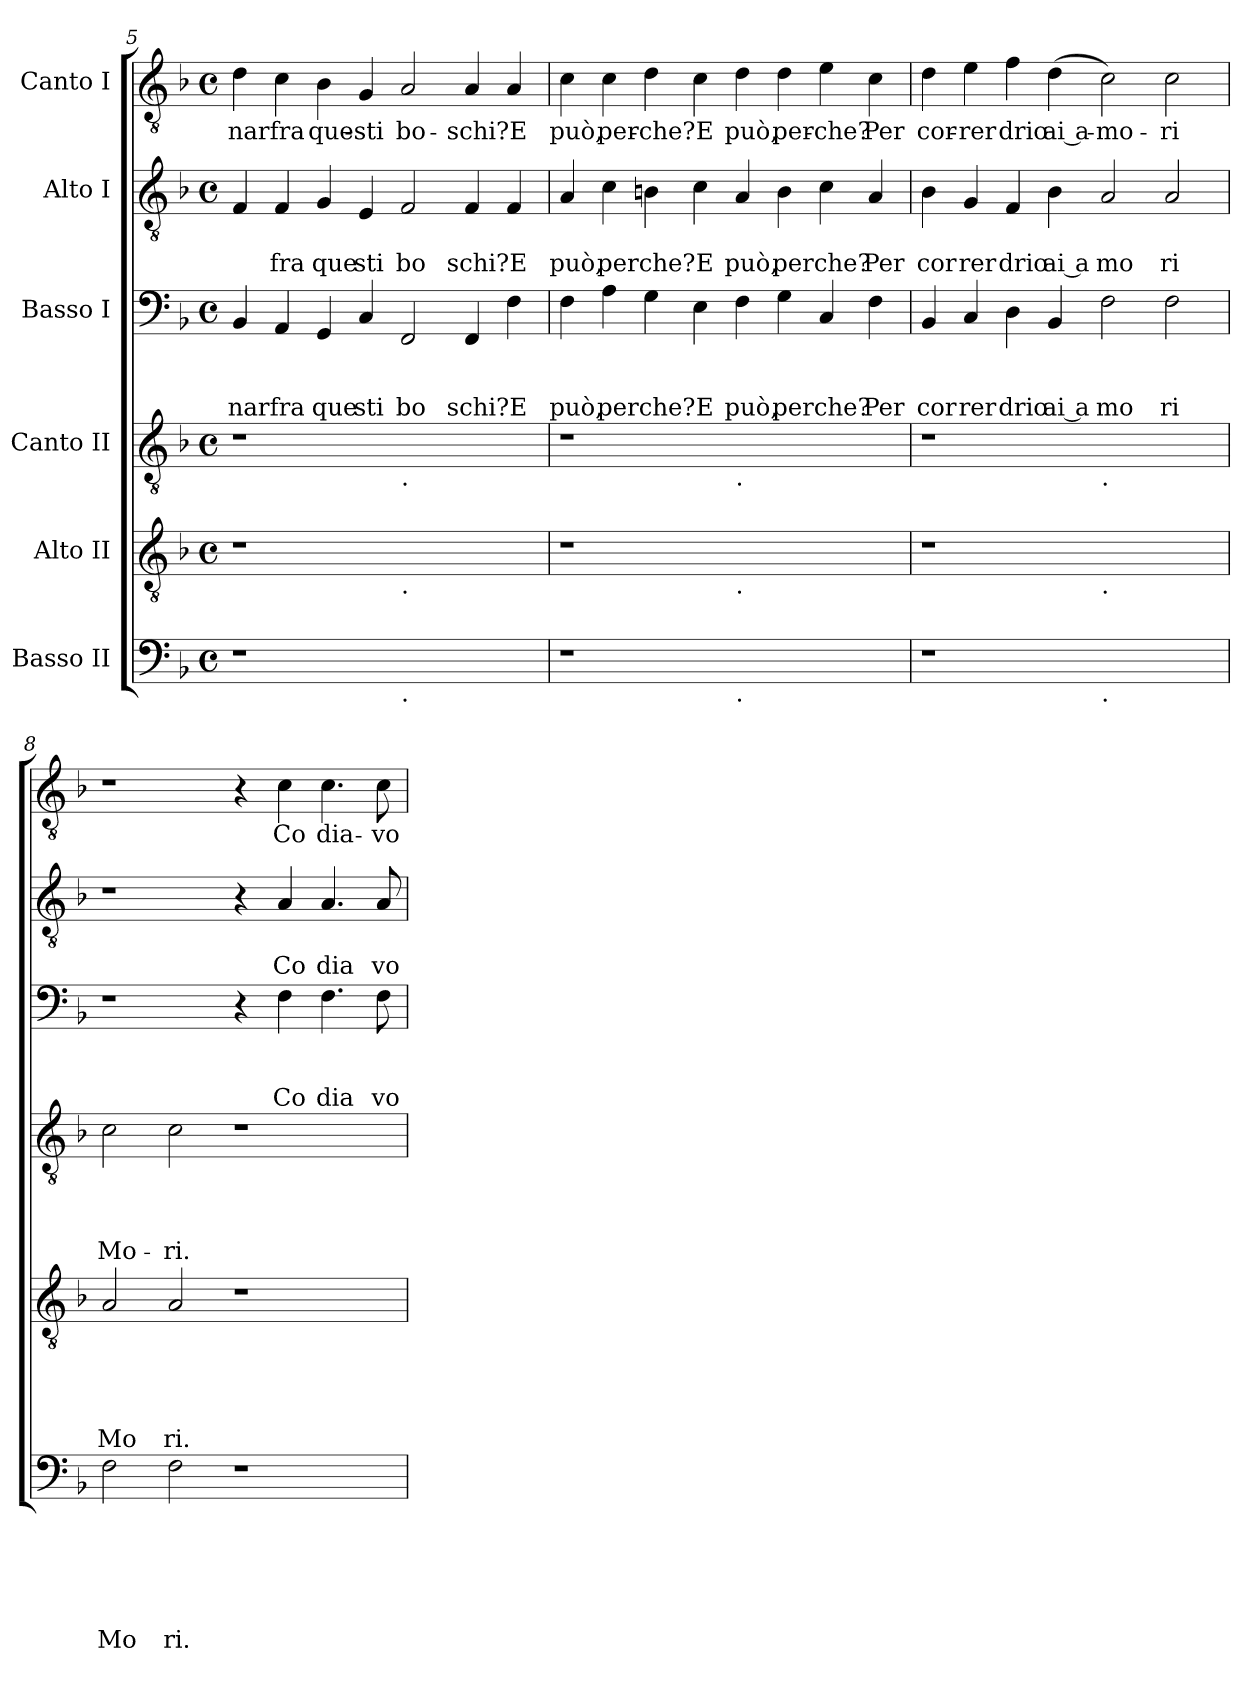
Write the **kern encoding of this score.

**kern	**text	**text	**text	**text	**text	**text	**kern	**text	**text	**text	**text	**text	**kern	**text	**text	**text	**text	**kern	**text	**text	**text	**kern	**text	**text	**kern	**text
*part6	*part6	*part6	*part6	*part6	*part6	*part6	*part5	*part5	*part5	*part5	*part5	*part5	*part4	*part4	*part4	*part4	*part4	*part3	*part3	*part3	*part3	*part2	*part2	*part2	*part1	*part1
*staff6	*staff6	*staff6	*staff6	*staff6	*staff6	*staff6	*staff5	*staff5	*staff5	*staff5	*staff5	*staff5	*staff4	*staff4	*staff4	*staff4	*staff4	*staff3	*staff3	*staff3	*staff3	*staff2	*staff2	*staff2	*staff1	*staff1
*I"Basso II	*	*	*	*	*	*	*I"Alto II	*	*	*	*	*	*I"Canto II	*	*	*	*	*I"Basso I	*	*	*	*I"Alto I	*	*	*I"Canto I	*
!!LO:LB:g=z
*clefF4	*	*	*	*	*	*	*clefGv2	*	*	*	*	*	*clefGv2	*	*	*	*	*clefF4	*	*	*	*clefGv2	*	*	*clefGv2	*
*k[b-]	*	*	*	*	*	*	*k[b-]	*	*	*	*	*	*k[b-]	*	*	*	*	*k[b-]	*	*	*	*k[b-]	*	*	*k[b-]	*
*F:	*	*	*	*	*	*	*F:	*	*	*	*	*	*F:	*	*	*	*	*F:	*	*	*	*F:	*	*	*F:	*
*M4/4	*	*	*	*	*	*	*M4/4	*	*	*	*	*	*M4/4	*	*	*	*	*M4/4	*	*	*	*M4/4	*	*	*M4/4	*
*met(c)	*	*	*	*	*	*	*met(c)	*	*	*	*	*	*met(c)	*	*	*	*	*met(c)	*	*	*	*met(c)	*	*	*met(c)	*
=5	=5	=5	=5	=5	=5	=5	=5	=5	=5	=5	=5	=5	=5	=5	=5	=5	=5	=5	=5	=5	=5	=5	=5	=5	=5	=5
!	!	!	!	!	!	!	!	!	!	!	!	!	!	!	!	!	!	!	!	!	!LO:LY:b	!	!	!	!	!LO:LY:b
1r	.	.	.	.	.	.	1r	.	.	.	.	.	1r	.	.	.	.	4BB-/	.	.	nar	4F/	.	.	4d\	-nar
!	!	!	!	!	!	!	!	!	!	!	!	!	!	!	!	!	!	!	!	!	!LO:LY:b	!	!	!LO:LY:b	!	!LO:LY:b
.	.	.	.	.	.	.	.	.	.	.	.	.	.	.	.	.	.	4AA/	.	.	fra	4F/	.	fra	4c\	fra
!	!	!	!	!	!	!	!	!	!	!	!	!	!	!	!	!	!	!	!	!	!LO:LY:b	!	!	!LO:LY:b	!	!LO:LY:b
.	.	.	.	.	.	.	.	.	.	.	.	.	.	.	.	.	.	4GG/	.	.	que	4G/	.	que	4B-\	que-
!	!	!	!	!	!	!	!	!	!	!	!	!	!	!	!	!	!	!	!	!	!LO:LY:b	!	!	!LO:LY:b	!	!LO:LY:b
.	.	.	.	.	.	.	.	.	.	.	.	.	.	.	.	.	.	4C/	.	.	sti	4E/	.	sti	4G/	-sti
!	!	!	!	!	!	!	!	!	!	!	!	!	!LO:TX:b:t=.	!	!	!	!	!	!	!	!	!	!	!	!	!
!	!	!	!	!	!	!	!LO:TX:b:t=.	!	!	!	!	!	!	!	!	!	!	!	!	!	!	!	!	!	!	!
!LO:TX:b:t=.	!	!	!	!	!	!	!	!	!	!	!	!	!	!	!	!	!	!	!	!	!	!	!	!	!	!
!	!	!	!	!	!	!	!	!	!	!	!	!	!	!	!	!	!	!	!	!	!LO:LY:b	!	!	!LO:LY:b	!	!LO:LY:b
1ryy	.	.	.	.	.	.	1ryy	.	.	.	.	.	1ryy	.	.	.	.	2FF/	.	.	bo	2F/	.	bo	2A/	bo-
!	!	!	!	!	!	!	!	!	!	!	!	!	!	!	!	!	!	!	!	!	!LO:LY:b	!	!	!LO:LY:b	!	!LO:LY:b
.	.	.	.	.	.	.	.	.	.	.	.	.	.	.	.	.	.	4FF/	.	.	schi?	4F/	.	schi?	4A/	-schi?
!	!	!	!	!	!	!	!	!	!	!	!	!	!	!	!	!	!	!	!	!	!LO:LY:b	!	!	!LO:LY:b	!	!LO:LY:b
.	.	.	.	.	.	.	.	.	.	.	.	.	.	.	.	.	.	4F\	.	.	E	4F/	.	E	4A/	E
=6	=6	=6	=6	=6	=6	=6	=6	=6	=6	=6	=6	=6	=6	=6	=6	=6	=6	=6	=6	=6	=6	=6	=6	=6	=6	=6
!	!	!	!	!	!	!	!	!	!	!	!	!	!	!	!	!	!	!	!	!	!LO:LY:b	!	!	!LO:LY:b	!	!LO:LY:b
1r	.	.	.	.	.	.	1r	.	.	.	.	.	1r	.	.	.	.	4F\	.	.	può,	4A/	.	può,	4c\	può,
!	!	!	!	!	!	!	!	!	!	!	!	!	!	!	!	!	!	!	!	!	!LO:LY:b	!	!	!LO:LY:b	!	!LO:LY:b
.	.	.	.	.	.	.	.	.	.	.	.	.	.	.	.	.	.	4A\	.	.	per	4c\	.	per	4c\	per-
!	!	!	!	!	!	!	!	!	!	!	!	!	!	!	!	!	!	!	!	!	!LO:LY:b	!	!	!LO:LY:b	!	!LO:LY:b
.	.	.	.	.	.	.	.	.	.	.	.	.	.	.	.	.	.	4G\	.	.	che?	4Bn\	.	che?	4d\	-che?
!	!	!	!	!	!	!	!	!	!	!	!	!	!	!	!	!	!	!	!	!	!LO:LY:b	!	!	!LO:LY:b	!	!LO:LY:b
.	.	.	.	.	.	.	.	.	.	.	.	.	.	.	.	.	.	4E\	.	.	E	4c\	.	E	4c\	E
!	!	!	!	!	!	!	!	!	!	!	!	!	!LO:TX:b:t=.	!	!	!	!	!	!	!	!	!	!	!	!	!
!	!	!	!	!	!	!	!LO:TX:b:t=.	!	!	!	!	!	!	!	!	!	!	!	!	!	!	!	!	!	!	!
!LO:TX:b:t=.	!	!	!	!	!	!	!	!	!	!	!	!	!	!	!	!	!	!	!	!	!	!	!	!	!	!
!	!	!	!	!	!	!	!	!	!	!	!	!	!	!	!	!	!	!	!	!	!LO:LY:b	!	!	!LO:LY:b	!	!LO:LY:b
1ryy	.	.	.	.	.	.	1ryy	.	.	.	.	.	1ryy	.	.	.	.	4F\	.	.	può,	4A/	.	può,	4d\	può,
!	!	!	!	!	!	!	!	!	!	!	!	!	!	!	!	!	!	!	!	!	!LO:LY:b	!	!	!LO:LY:b	!	!LO:LY:b
.	.	.	.	.	.	.	.	.	.	.	.	.	.	.	.	.	.	4G\	.	.	per	4B\	.	per	4d\	per-
!	!	!	!	!	!	!	!	!	!	!	!	!	!	!	!	!	!	!	!	!	!LO:LY:b	!	!	!LO:LY:b	!	!LO:LY:b
.	.	.	.	.	.	.	.	.	.	.	.	.	.	.	.	.	.	4C/	.	.	che?	4c\	.	che?	4e\	-che?
!	!	!	!	!	!	!	!	!	!	!	!	!	!	!	!	!	!	!	!	!	!LO:LY:b	!	!	!LO:LY:b	!	!LO:LY:b
.	.	.	.	.	.	.	.	.	.	.	.	.	.	.	.	.	.	4F\	.	.	Per	4A/	.	Per	4c\	Per
=7	=7	=7	=7	=7	=7	=7	=7	=7	=7	=7	=7	=7	=7	=7	=7	=7	=7	=7	=7	=7	=7	=7	=7	=7	=7	=7
!	!	!	!	!	!	!	!	!	!	!	!	!	!	!	!	!	!	!	!	!	!LO:LY:b	!	!	!LO:LY:b	!	!LO:LY:b
1r	.	.	.	.	.	.	1r	.	.	.	.	.	1r	.	.	.	.	4BB-/	.	.	cor	4B-\	.	cor	4d\	cor-
!	!	!	!	!	!	!	!	!	!	!	!	!	!	!	!	!	!	!	!	!	!LO:LY:b	!	!	!LO:LY:b	!	!LO:LY:b
.	.	.	.	.	.	.	.	.	.	.	.	.	.	.	.	.	.	4C/	.	.	rer	4G/	.	rer	4e\	-rer
!	!	!	!	!	!	!	!	!	!	!	!	!	!	!	!	!	!	!	!	!	!LO:LY:b	!	!	!LO:LY:b	!	!LO:LY:b
.	.	.	.	.	.	.	.	.	.	.	.	.	.	.	.	.	.	4D\	.	.	drio	4F/	.	drio	4f\	drio
!	!	!	!	!	!	!	!	!	!	!	!	!	!	!	!	!	!	!	!	!	!LO:LY:b:rj	!	!	!LO:LY:b:rj	!	!LO:LY:b:rj
.	.	.	.	.	.	.	.	.	.	.	.	.	.	.	.	.	.	4BB-/	.	.	ai a	4B-\	.	ai a	(<4d\	ai a-
!	!	!	!	!	!	!	!	!	!	!	!	!	!LO:TX:b:t=.	!	!	!	!	!	!	!	!	!	!	!	!	!
!	!	!	!	!	!	!	!LO:TX:b:t=.	!	!	!	!	!	!	!	!	!	!	!	!	!	!	!	!	!	!	!
!LO:TX:b:t=.	!	!	!	!	!	!	!	!	!	!	!	!	!	!	!	!	!	!	!	!	!	!	!	!	!	!
!	!	!	!	!	!	!	!	!	!	!	!	!	!	!	!	!	!	!	!	!	!LO:LY:b	!	!	!LO:LY:b	!	!LO:LY:b
1ryy	.	.	.	.	.	.	1ryy	.	.	.	.	.	1ryy	.	.	.	.	2F\	.	.	mo	2A/	.	mo	2c\)	-mo-
!	!	!	!	!	!	!	!	!	!	!	!	!	!	!	!	!	!	!	!	!	!LO:LY:b	!	!	!LO:LY:b	!	!LO:LY:b
.	.	.	.	.	.	.	.	.	.	.	.	.	.	.	.	.	.	2F\	.	.	ri	2A/	.	ri	2c\	-ri
=8	=8	=8	=8	=8	=8	=8	=8	=8	=8	=8	=8	=8	=8	=8	=8	=8	=8	=8	=8	=8	=8	=8	=8	=8	=8	=8
!	!	!	!	!	!	!LO:LY:b	!	!	!	!	!	!LO:LY:b	!	!	!	!	!LO:LY:b	!	!	!	!	!	!	!	!	!
2F\	.	.	.	.	.	Mo	2A/	.	.	.	.	Mo	2c\	.	.	.	Mo-	1r	.	.	.	1r	.	.	1r	.
!	!	!	!	!	!	!LO:LY:b	!	!	!	!	!	!LO:LY:b	!	!	!	!	!LO:LY:b	!	!	!	!	!	!	!	!	!
2F\	.	.	.	.	.	ri.	2A/	.	.	.	.	ri.	2c\	.	.	.	-ri.	.	.	.	.	.	.	.	.	.
1r	.	.	.	.	.	.	1r	.	.	.	.	.	1r	.	.	.	.	4r	.	.	.	4r	.	.	4r	.
!	!	!	!	!	!	!	!	!	!	!	!	!	!	!	!	!	!	!	!	!	!LO:LY:b	!	!	!LO:LY:b	!	!LO:LY:b
.	.	.	.	.	.	.	.	.	.	.	.	.	.	.	.	.	.	4F\	.	.	Co	4A/	.	Co	4c\	Co
!	!	!	!	!	!	!	!	!	!	!	!	!	!	!	!	!	!	!	!	!	!LO:LY:b	!	!	!LO:LY:b	!	!LO:LY:b
.	.	.	.	.	.	.	.	.	.	.	.	.	.	.	.	.	.	4.F\	.	.	dia	4.A/	.	dia	4.c\	dia-
!	!	!	!	!	!	!	!	!	!	!	!	!	!	!	!	!	!	!	!	!	!LO:LY:b	!	!	!LO:LY:b	!	!LO:LY:b
.	.	.	.	.	.	.	.	.	.	.	.	.	.	.	.	.	.	8F\	.	.	vo	8A/	.	vo	8c\	-vo-
=	=	=	=	=	=	=	=	=	=	=	=	=	=	=	=	=	=	=	=	=	=	=	=	=	=	=
*-	*-	*-	*-	*-	*-	*-	*-	*-	*-	*-	*-	*-	*-	*-	*-	*-	*-	*-	*-	*-	*-	*-	*-	*-	*-	*-
